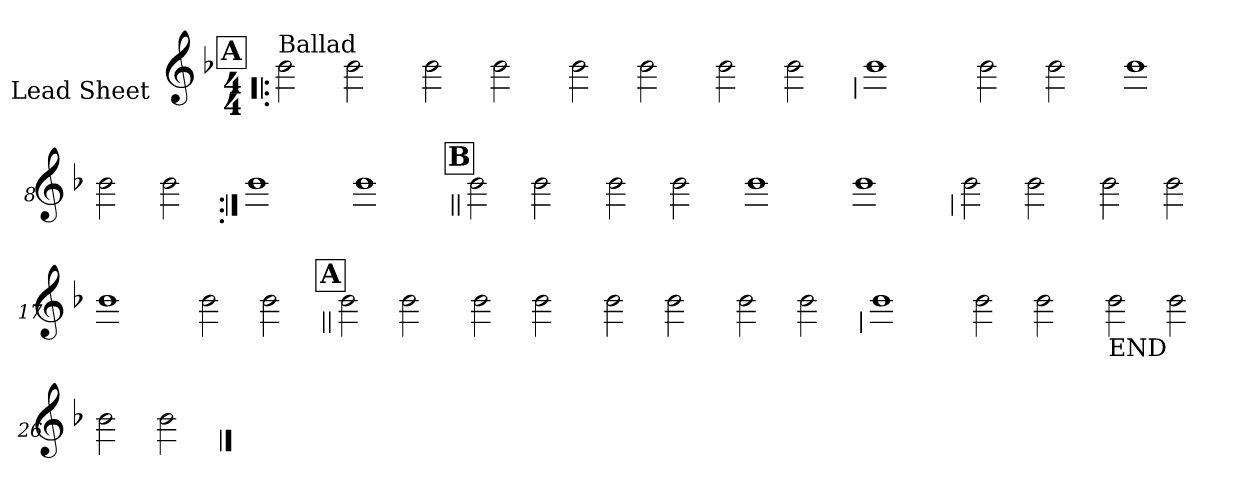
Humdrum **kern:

**kern
*part1
*staff1
*I"Lead Sheet
*stria0
*clefG2
*k[b-]
*F:
*M4/4
!!LO:REH:place=s1:a:t=A
=1!|:
!LO:TX:a:t=Ballad
2b-
2b-
=2-
2b-
2b-
=3-
2b-
2b-
=4-
2b-
2b-
!!LO:LB:g=z
=5
1b-
=6-
2b-
2b-
=7-
1b-
=8-
2b-
2b-
!!LO:LB:g=z
=9:|!
1b-
=10-
1b-
!!LO:LB:g=z
!!LO:REH:place=s1:a:t=B
=11||
2b-
2b-
=12-
2b-
2b-
=13-
1b-
=14-
1b-
!!LO:LB:g=z
=15
2b-
2b-
=16-
2b-
2b-
=17-
1b-
=18-
2b-
2b-
!!LO:LB:g=z
!!LO:REH:place=s1:a:t=A
=19||
2b-
2b-
=20-
2b-
2b-
=21-
2b-
2b-
=22-
2b-
2b-
!!LO:LB:g=z
=23
1b-
=24-
2b-
2b-
=25-
!LO:TX:b:t=END
2b-
2b-
=26-
2b-
2b-
==
*-
